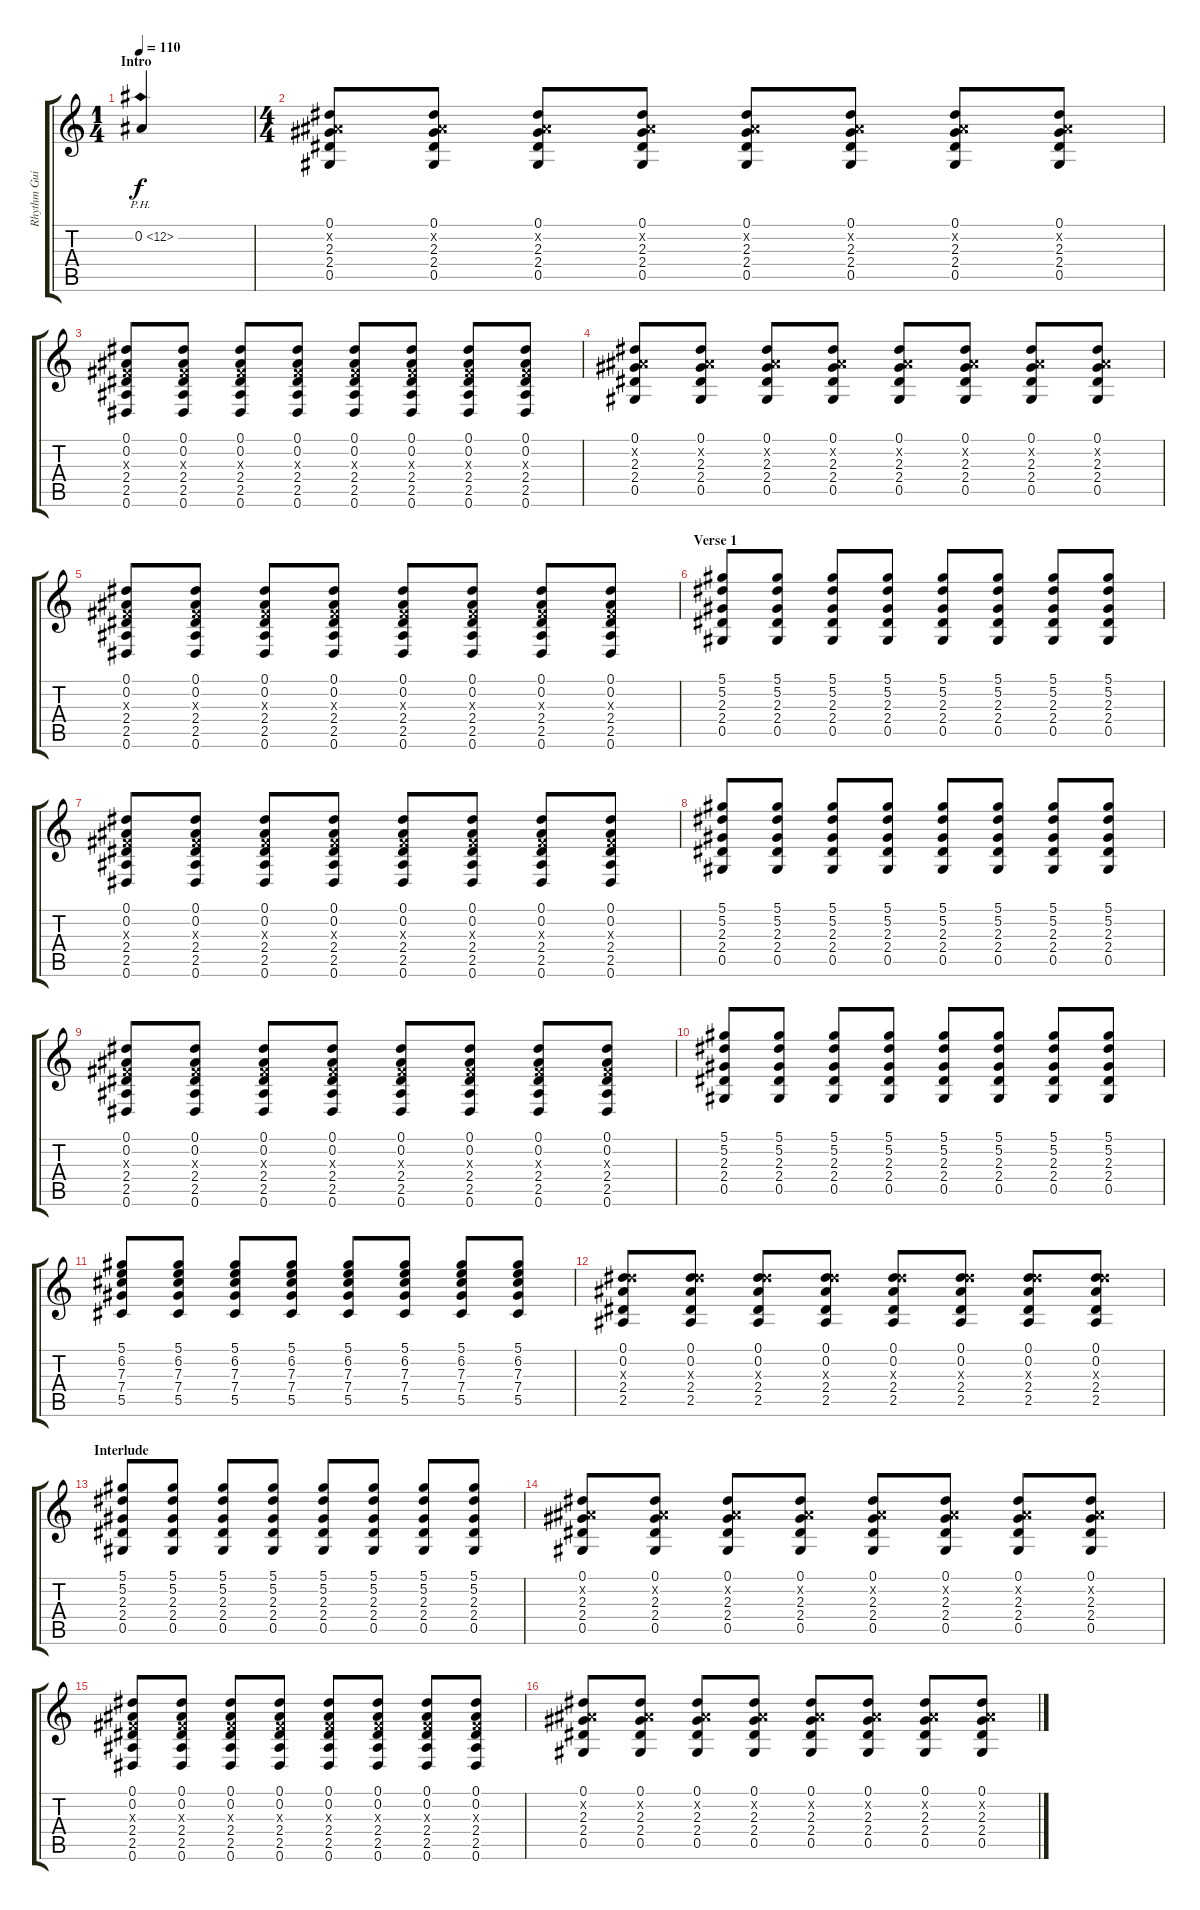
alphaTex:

\track ("Rhythm Guitar" "Rhythm Gui") {instrument distortionguitar}
\staff {score tabs}
\tuning (Eb4 Bb3 Gb3 Db3 Ab2 Eb2) {hide}
\ts (1 4)
\section ("" "Intro")
\tempo 110
\clef g2
\ks c
0.2{ph 12}.4{dy f instrument distortionguitar} |
\ts (4 4)
(0.1 0.2{x} 2.3 2.4 0.5).8 (0.1 0.2{x} 2.3 2.4 0.5).8 (0.1 0.2{x} 2.3 2.4 0.5).8 (0.1 0.2{x} 2.3 2.4 0.5).8 (0.1 0.2{x} 2.3 2.4 0.5).8 (0.1 0.2{x} 2.3 2.4 0.5).8 (0.1 0.2{x} 2.3 2.4 0.5).8 (0.1 0.2{x} 2.3 2.4 0.5).8 |
(0.1 0.2 0.3{x} 2.4 2.5 0.6).8 (0.1 0.2 0.3{x} 2.4 2.5 0.6).8 (0.1 0.2 0.3{x} 2.4 2.5 0.6).8 (0.1 0.2 0.3{x} 2.4 2.5 0.6).8 (0.1 0.2 0.3{x} 2.4 2.5 0.6).8 (0.1 0.2 0.3{x} 2.4 2.5 0.6).8 (0.1 0.2 0.3{x} 2.4 2.5 0.6).8 (0.1 0.2 0.3{x} 2.4 2.5 0.6).8 |
(0.1 0.2{x} 2.3 2.4 0.5).8 (0.1 0.2{x} 2.3 2.4 0.5).8 (0.1 0.2{x} 2.3 2.4 0.5).8 (0.1 0.2{x} 2.3 2.4 0.5).8 (0.1 0.2{x} 2.3 2.4 0.5).8 (0.1 0.2{x} 2.3 2.4 0.5).8 (0.1 0.2{x} 2.3 2.4 0.5).8 (0.1 0.2{x} 2.3 2.4 0.5).8 |
(0.1 0.2 0.3{x} 2.4 2.5 0.6).8 (0.1 0.2 0.3{x} 2.4 2.5 0.6).8 (0.1 0.2 0.3{x} 2.4 2.5 0.6).8 (0.1 0.2 0.3{x} 2.4 2.5 0.6).8 (0.1 0.2 0.3{x} 2.4 2.5 0.6).8 (0.1 0.2 0.3{x} 2.4 2.5 0.6).8 (0.1 0.2 0.3{x} 2.4 2.5 0.6).8 (0.1 0.2 0.3{x} 2.4 2.5 0.6).8 |
\section ("" "Verse 1")
(5.1 5.2 2.3 2.4 0.5).8 (5.1 5.2 2.3 2.4 0.5).8 (5.1 5.2 2.3 2.4 0.5).8 (5.1 5.2 2.3 2.4 0.5).8 (5.1 5.2 2.3 2.4 0.5).8 (5.1 5.2 2.3 2.4 0.5).8 (5.1 5.2 2.3 2.4 0.5).8 (5.1 5.2 2.3 2.4 0.5).8 |
(0.1 0.2 0.3{x} 2.4 2.5 0.6).8 (0.1 0.2 0.3{x} 2.4 2.5 0.6).8 (0.1 0.2 0.3{x} 2.4 2.5 0.6).8 (0.1 0.2 0.3{x} 2.4 2.5 0.6).8 (0.1 0.2 0.3{x} 2.4 2.5 0.6).8 (0.1 0.2 0.3{x} 2.4 2.5 0.6).8 (0.1 0.2 0.3{x} 2.4 2.5 0.6).8 (0.1 0.2 0.3{x} 2.4 2.5 0.6).8 |
(5.1 5.2 2.3 2.4 0.5).8 (5.1 5.2 2.3 2.4 0.5).8 (5.1 5.2 2.3 2.4 0.5).8 (5.1 5.2 2.3 2.4 0.5).8 (5.1 5.2 2.3 2.4 0.5).8 (5.1 5.2 2.3 2.4 0.5).8 (5.1 5.2 2.3 2.4 0.5).8 (5.1 5.2 2.3 2.4 0.5).8 |
(0.1 0.2 0.3{x} 2.4 2.5 0.6).8 (0.1 0.2 0.3{x} 2.4 2.5 0.6).8 (0.1 0.2 0.3{x} 2.4 2.5 0.6).8 (0.1 0.2 0.3{x} 2.4 2.5 0.6).8 (0.1 0.2 0.3{x} 2.4 2.5 0.6).8 (0.1 0.2 0.3{x} 2.4 2.5 0.6).8 (0.1 0.2 0.3{x} 2.4 2.5 0.6).8 (0.1 0.2 0.3{x} 2.4 2.5 0.6).8 |
(5.1 5.2 2.3 2.4 0.5).8 (5.1 5.2 2.3 2.4 0.5).8 (5.1 5.2 2.3 2.4 0.5).8 (5.1 5.2 2.3 2.4 0.5).8 (5.1 5.2 2.3 2.4 0.5).8 (5.1 5.2 2.3 2.4 0.5).8 (5.1 5.2 2.3 2.4 0.5).8 (5.1 5.2 2.3 2.4 0.5).8 |
(5.1 6.2 7.3 7.4 5.5).8 (5.1 6.2 7.3 7.4 5.5).8 (5.1 6.2 7.3 7.4 5.5).8 (5.1 6.2 7.3 7.4 5.5).8 (5.1 6.2 7.3 7.4 5.5).8 (5.1 6.2 7.3 7.4 5.5).8 (5.1 6.2 7.3 7.4 5.5).8 (5.1 6.2 7.3 7.4 5.5).8 |
(0.1 0.2 9.3{x} 2.4 2.5).8 (0.1 0.2 9.3{x} 2.4 2.5).8 (0.1 0.2 9.3{x} 2.4 2.5).8 (0.1 0.2 9.3{x} 2.4 2.5).8 (0.1 0.2 9.3{x} 2.4 2.5).8 (0.1 0.2 9.3{x} 2.4 2.5).8 (0.1 0.2 9.3{x} 2.4 2.5).8 (0.1 0.2 9.3{x} 2.4 2.5).8 |
\section ("" "Interlude")
(5.1 5.2 2.3 2.4 0.5).8 (5.1 5.2 2.3 2.4 0.5).8 (5.1 5.2 2.3 2.4 0.5).8 (5.1 5.2 2.3 2.4 0.5).8 (5.1 5.2 2.3 2.4 0.5).8 (5.1 5.2 2.3 2.4 0.5).8 (5.1 5.2 2.3 2.4 0.5).8 (5.1 5.2 2.3 2.4 0.5).8 |
(0.1 0.2{x} 2.3 2.4 0.5).8 (0.1 0.2{x} 2.3 2.4 0.5).8 (0.1 0.2{x} 2.3 2.4 0.5).8 (0.1 0.2{x} 2.3 2.4 0.5).8 (0.1 0.2{x} 2.3 2.4 0.5).8 (0.1 0.2{x} 2.3 2.4 0.5).8 (0.1 0.2{x} 2.3 2.4 0.5).8 (0.1 0.2{x} 2.3 2.4 0.5).8 |
(0.1 0.2 0.3{x} 2.4 2.5 0.6).8 (0.1 0.2 0.3{x} 2.4 2.5 0.6).8 (0.1 0.2 0.3{x} 2.4 2.5 0.6).8 (0.1 0.2 0.3{x} 2.4 2.5 0.6).8 (0.1 0.2 0.3{x} 2.4 2.5 0.6).8 (0.1 0.2 0.3{x} 2.4 2.5 0.6).8 (0.1 0.2 0.3{x} 2.4 2.5 0.6).8 (0.1 0.2 0.3{x} 2.4 2.5 0.6).8 |
(0.1 0.2{x} 2.3 2.4 0.5).8 (0.1 0.2{x} 2.3 2.4 0.5).8 (0.1 0.2{x} 2.3 2.4 0.5).8 (0.1 0.2{x} 2.3 2.4 0.5).8 (0.1 0.2{x} 2.3 2.4 0.5).8 (0.1 0.2{x} 2.3 2.4 0.5).8 (0.1 0.2{x} 2.3 2.4 0.5).8 (0.1 0.2{x} 2.3 2.4 0.5).8
